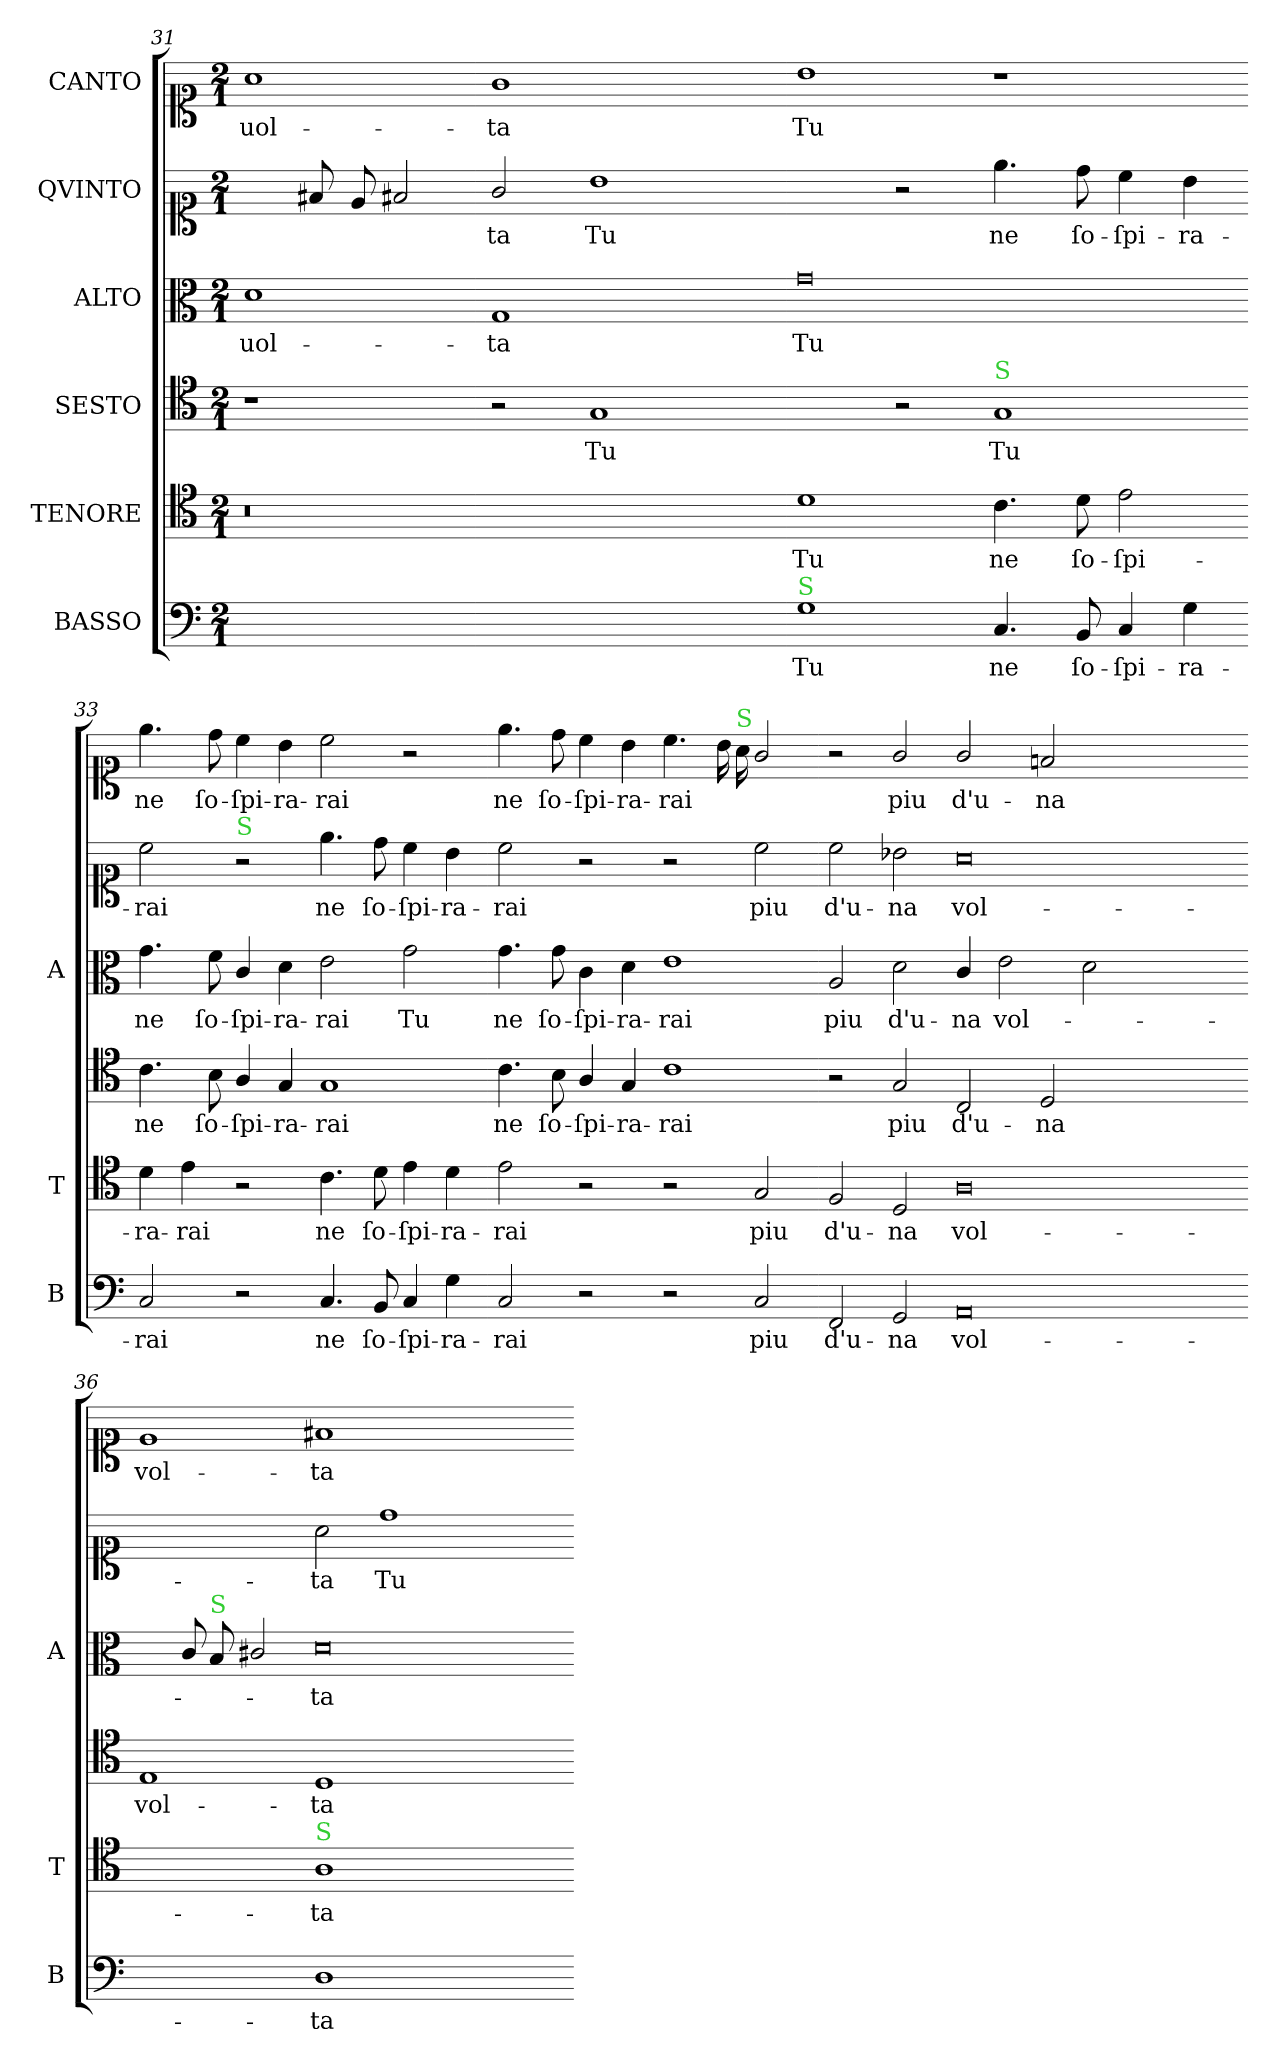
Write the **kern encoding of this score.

**kern	**text	**kern	**text	**kern	**text	**kern	**text	**kern	**text	**kern	**text
*part6	*part6	*part5	*part5	*part4	*part4	*part3	*part3	*part2	*part2	*part1	*part1
*staff6	*staff6	*staff5	*staff5	*staff4	*staff4	*staff3	*staff3	*staff2	*staff2	*staff1	*staff1
*I"BASSO	*	*I"TENORE	*	*I"SESTO	*	*I"ALTO	*	*I"QVINTO	*	*I"CANTO	*
*I'B	*	*I'T	*	*	*	*I'A	*	*	*	*	*
*clefF4	*	*clefC4	*	*clefC4	*	*clefC3	*	*clefC1	*	*clefC1	*
*k[]	*	*k[]	*	*k[]	*	*k[]	*	*k[]	*	*k[]	*
*D:dor	*	*D:dor	*	*D:dor	*	*D:dor	*	*D:dor	*	*D:dor	*
*M2/1	*	*M2/1	*	*M2/1	*	*M2/1	*	*M2/1	*	*M2/1	*
=31	=31	=31	=31	=31	=31	=31	=31	=31	=31	=31	=31
0ryy	.	0r	.	1r	.	1d	-uol-	4ryy	.	1a	-uol-
.	.	.	.	.	.	.	.	8f#X/	.	.	.
.	.	.	.	.	.	.	.	8e/	.	.	.
.	.	.	.	.	.	.	.	2f#X/	.	.	.
.	.	.	.	2r	.	1G	-ta	2g/	-ta	1g	-ta
.	.	.	.	1G/	Tu	.	.	1b\	Tu	.	.
2ryy	.	2ryy	.	.	.	2ryy	.	.	.	2ryy	.
=32-	=32-	=32-	=32-	=32-	=32-	=32-	=32-	=32-	=32-	=32-	=32-
!LO:TX:a:color=limegreen:t=S	!	!	!	!	!	!	!	!	!	!	!
1G	Tu	1d	Tu	2ryy	.	0g	Tu	2ryy	.	1b	Tu
.	.	.	.	2r	.	.	.	2r	.	.	.
!	!	!	!	!LO:TX:a:color=limegreen:t=S	!	!	!	!	!	!	!
4.C/	ne	4.c\	ne	1G	Tu	.	.	4.ee\	ne	1r	.
8BB/	ſo-	8d\	ſo-	.	.	.	.	8dd\	ſo-	.	.
4C/	-ſpi-	2e\	-ſpi-	.	.	.	.	4cc\	-ſpi-	.	.
4G\	-ra-	.	.	.	.	.	.	4b\	-ra-	.	.
=33-	=33-	=33-	=33-	=33-	=33-	=33-	=33-	=33-	=33-	=33-	=33-
2C/	-rai	4d\	-ra-	4.c\	ne	4.g\	ne	2cc\	-rai	4.ee\	ne
.	.	4e\	-rai	.	.	.	.	.	.	.	.
.	.	.	.	8B\	ſo-	8f\	ſo-	.	.	8dd\	ſo-
!	!	!	!	!	!	!	!	!LO:TX:a:color=limegreen:t=S	!	!	!
2r	.	2r	.	4A/	ſpi-	4c/	-ſpi-	2r	.	4cc\	-ſpi-
.	.	.	.	4G/	-ra-	4d\	-ra-	.	.	4b\	-ra-
!	!	!	!	!	!	!	!	!	!LO:LY:i	!	!
4.C/	ne	4.c\	ne	1G	-rai	2e\	-rai	4.ee\	ne	2cc\	-rai
!	!	!	!	!	!	!	!	!	!LO:LY:i	!	!
8BB/	ſo-	8d\	ſo-	.	.	.	.	8dd\	ſo-	.	.
!	!	!	!	!	!	!	!	!	!LO:LY:i	!	!
4C/	-ſpi-	4e\	-ſpi-	.	.	2g\	Tu	4cc\	-ſpi-	2r	.
!	!	!	!	!	!	!	!	!	!LO:LY:i	!	!
4G\	-ra-	4d\	-ra-	.	.	.	.	4b\	-ra-	.	.
=34-	=34-	=34-	=34-	=34-	=34-	=34-	=34-	=34-	=34-	=34-	=34-
!	!	!	!	!	!	!	!	!	!LO:LY:i	!	!
2C/	-rai	2e\	-rai	4.c\	ne	4.g\	ne	2cc\	-rai	4.ee\	ne
.	.	.	.	8B\	ſo-	8g\	ſo-	.	.	8dd\	ſo-
2r	.	2r	.	4A/	-ſpi-	4c\	-ſpi-	2r	.	4cc\	-ſpi-
.	.	.	.	4G/	-ra-	4d\	-ra-	.	.	4b\	-ra-
2r	.	2r	.	1c	-rai	1e	-rai	2r	.	4.cc\	-rai
.	.	.	.	.	.	.	.	.	.	16b\	.
!	!	!	!	!	!	!	!	!	!	!LO:TX:a:color=limegreen:t=S	!
.	.	.	.	.	.	.	.	.	.	16a\	.
2C/	piu	2G/	piu	.	.	.	.	2cc\	piu	2g/	.
=35-	=35-	=35-	=35-	=35-	=35-	=35-	=35-	=35-	=35-	=35-	=35-
2FF/	d'u-	2F/	d'u-	2r	.	2A/	piu	2cc\	d'u-	2r	.
2GG/	-na	2D/	-na	2G/	piu	2d\	d'u-	2b-X\	-na	2g/	piu
0AA	vol-	0A	vol-	2C/	d'u-	4c/	-na	0a	vol-	2g/	d'u-
.	.	.	.	.	.	2e\	vol-	.	.	.	.
.	.	.	.	2D/	-na	.	.	.	.	2fn/	-na
.	.	.	.	.	.	2d\	.	.	.	.	.
.	.	.	.	1ryy	.	.	.	.	.	1ryy	.
.	.	.	.	.	.	2.ryy	.	.	.	.	.
=36-	=36-	=36-	=36-	=36-	=36-	=36-	=36-	=36-	=36-	=36-	=36-
1ryy	.	1ryy	.	1E	vol-	4ryy	.	1ryy	.	1e	vol-
.	.	.	.	.	.	8c/	.	.	.	.	.
!	!	!	!	!	!	!LO:TX:a:color=limegreen:t=S	!	!	!	!	!
.	.	.	.	.	.	8B/	.	.	.	.	.
.	.	.	.	.	.	2c#X/	.	.	.	.	.
!	!	!LO:TX:a:color=limegreen:t=S	!	!	!	!	!	!	!	!	!
1D	-ta	1A	-ta	1D	-ta	0d	-ta	2a\	-ta	1f#X	-ta
.	.	.	.	.	.	.	.	1dd\	Tu	.	.
1ryy	.	1ryy	.	1ryy	.	.	.	.	.	1ryy	.
.	.	.	.	.	.	.	.	2ryy	.	.	.
=-	=-	=-	=-	=-	=-	=-	=-	=-	=-	=-	=-
*-	*-	*-	*-	*-	*-	*-	*-	*-	*-	*-	*-
